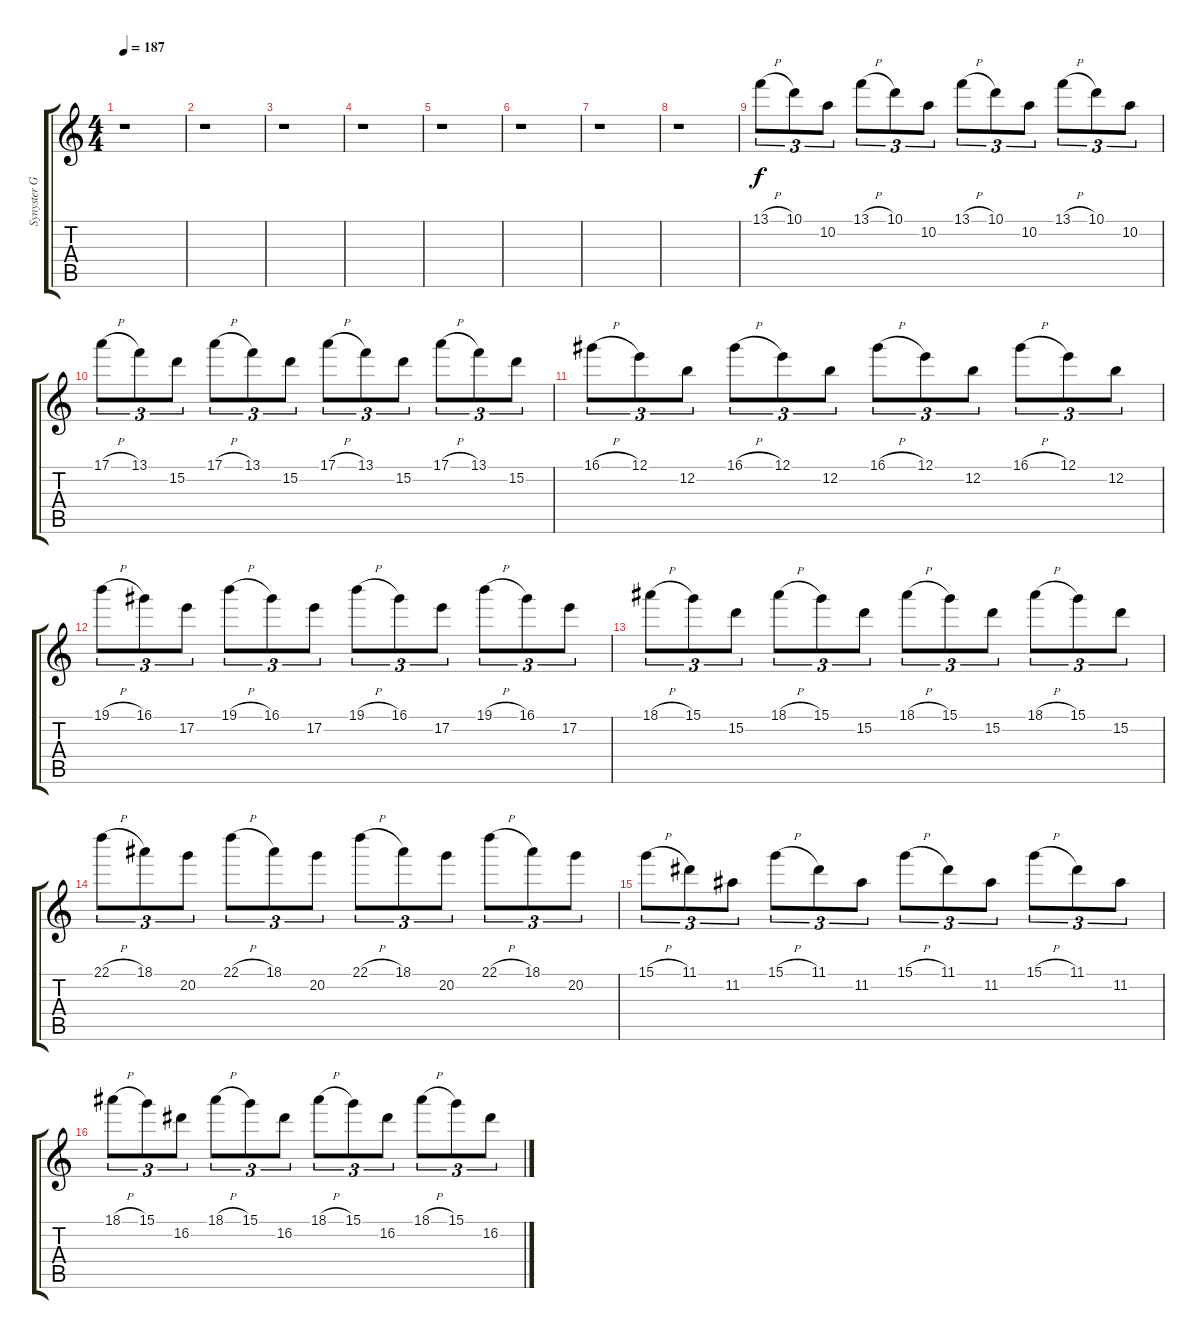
\track ("Synyster Gates (Pan-Lead 2)" "Synyster G") {instrument distortionguitar}
\staff {score tabs}
\tuning (E4 B3 G3 D3 A2 D2) {hide}
\ts (4 4)
\tempo 187
\clef g2
\ks c
r.1{dy f} |
r.1 |
r.1 |
r.1 |
r.1 |
r.1 |
r.1 |
r.1 |
13.1{h}.8{tu (3 2)} 10.1.8{tu (3 2)} 10.2.8{tu (3 2)} 13.1{h}.8{tu (3 2)} 10.1.8{tu (3 2)} 10.2.8{tu (3 2)} 13.1{h}.8{tu (3 2)} 10.1.8{tu (3 2)} 10.2.8{tu (3 2)} 13.1{h}.8{tu (3 2)} 10.1.8{tu (3 2)} 10.2.8{tu (3 2)} |
17.1{h}.8{tu (3 2)} 13.1.8{tu (3 2)} 15.2.8{tu (3 2)} 17.1{h}.8{tu (3 2)} 13.1.8{tu (3 2)} 15.2.8{tu (3 2)} 17.1{h}.8{tu (3 2)} 13.1.8{tu (3 2)} 15.2.8{tu (3 2)} 17.1{h}.8{tu (3 2)} 13.1.8{tu (3 2)} 15.2.8{tu (3 2)} |
16.1{h}.8{tu (3 2)} 12.1.8{tu (3 2)} 12.2.8{tu (3 2)} 16.1{h}.8{tu (3 2)} 12.1.8{tu (3 2)} 12.2.8{tu (3 2)} 16.1{h}.8{tu (3 2)} 12.1.8{tu (3 2)} 12.2.8{tu (3 2)} 16.1{h}.8{tu (3 2)} 12.1.8{tu (3 2)} 12.2.8{tu (3 2)} |
19.1{h}.8{tu (3 2)} 16.1.8{tu (3 2)} 17.2.8{tu (3 2)} 19.1{h}.8{tu (3 2)} 16.1.8{tu (3 2)} 17.2.8{tu (3 2)} 19.1{h}.8{tu (3 2)} 16.1.8{tu (3 2)} 17.2.8{tu (3 2)} 19.1{h}.8{tu (3 2)} 16.1.8{tu (3 2)} 17.2.8{tu (3 2)} |
18.1{h}.8{tu (3 2)} 15.1.8{tu (3 2)} 15.2.8{tu (3 2)} 18.1{h}.8{tu (3 2)} 15.1.8{tu (3 2)} 15.2.8{tu (3 2)} 18.1{h}.8{tu (3 2)} 15.1.8{tu (3 2)} 15.2.8{tu (3 2)} 18.1{h}.8{tu (3 2)} 15.1.8{tu (3 2)} 15.2.8{tu (3 2)} |
22.1{h}.8{tu (3 2)} 18.1.8{tu (3 2)} 20.2.8{tu (3 2)} 22.1{h}.8{tu (3 2)} 18.1.8{tu (3 2)} 20.2.8{tu (3 2)} 22.1{h}.8{tu (3 2)} 18.1.8{tu (3 2)} 20.2.8{tu (3 2)} 22.1{h}.8{tu (3 2)} 18.1.8{tu (3 2)} 20.2.8{tu (3 2)} |
15.1{h}.8{tu (3 2)} 11.1.8{tu (3 2)} 11.2.8{tu (3 2)} 15.1{h}.8{tu (3 2)} 11.1.8{tu (3 2)} 11.2.8{tu (3 2)} 15.1{h}.8{tu (3 2)} 11.1.8{tu (3 2)} 11.2.8{tu (3 2)} 15.1{h}.8{tu (3 2)} 11.1.8{tu (3 2)} 11.2.8{tu (3 2)} |
18.1{h}.8{tu (3 2)} 15.1.8{tu (3 2)} 16.2.8{tu (3 2)} 18.1{h}.8{tu (3 2)} 15.1.8{tu (3 2)} 16.2.8{tu (3 2)} 18.1{h}.8{tu (3 2)} 15.1.8{tu (3 2)} 16.2.8{tu (3 2)} 18.1{h}.8{tu (3 2)} 15.1.8{tu (3 2)} 16.2.8{tu (3 2)}
